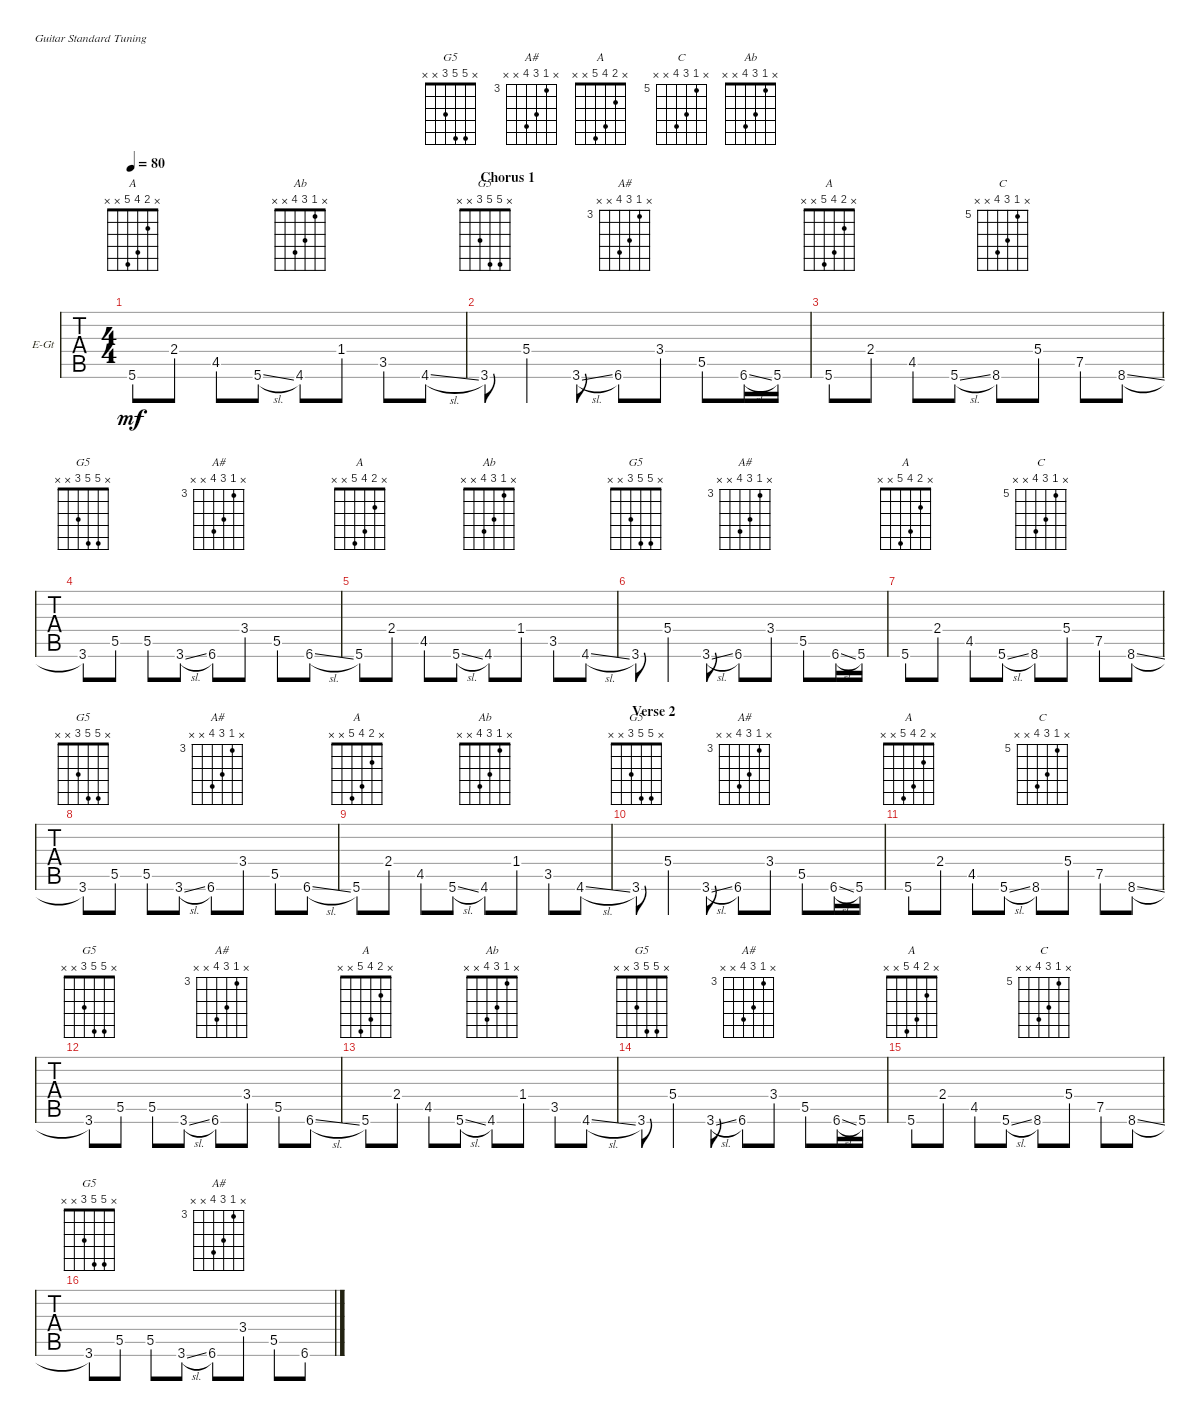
\defaultSystemsLayout 4
\bracketExtendMode groupsimilarinstruments
\firstSystemTrackNameOrientation horizontal
\otherSystemsTrackNameOrientation horizontal
\chordDiagramsInScore
\track ("Guitar I" "E-Gt") {instrument electricguitarclean}
\staff {tabs}
\tuning (E4 B3 G3 D3 A2 E2)
\chord ("G5" x 5 5 3 x x) {showfingering false}
\chord ("A#" x 3 5 6 x x) {firstfret 3 showfingering false}
\chord ("A" x 2 4 5 x x) {showfingering false}
\chord ("C" x 5 7 8 x x) {firstfret 5 showfingering false}
\chord ("Ab" x 1 3 4 x x) {showfingering false}
\ts (4 4)
\tempo 80
\clef f4
\scale
0.333333
\ks c
5.6.8{ch "A" lyrics (0 "") lyrics (1 "") lyrics (2 "") lyrics (3 "") lyrics (4 "") dy mf} 2.4.8{lyrics (0 "") lyrics (1 "") lyrics (2 "") lyrics (3 "") lyrics (4 "")} 4.5.8{lyrics (0 "") lyrics (1 "") lyrics (2 "") lyrics (3 "") lyrics (4 "")} 5.6{sl}.8{lyrics (0 "") lyrics (1 "") lyrics (2 "") lyrics (3 "") lyrics (4 "")} 4.6.8{ch "Ab" lyrics (0 "") lyrics (1 "") lyrics (2 "") lyrics (3 "") lyrics (4 "")} 1.4.8{lyrics (0 "") lyrics (1 "") lyrics (2 "") lyrics (3 "") lyrics (4 "")} 3.5.8{lyrics (0 "") lyrics (1 "") lyrics (2 "") lyrics (3 "") lyrics (4 "")} 4.6{sl}.8{lyrics (0 "") lyrics (1 "") lyrics (2 "") lyrics (3 "") lyrics (4 "")} |
\section ("" "Chorus 1")
\scale
0.333333 3.6.8{ch "G5" lyrics (0 "") lyrics (1 "") lyrics (2 "") lyrics (3 "") lyrics (4 "")} 5.4.4{lyrics (0 "") lyrics (1 "") lyrics (2 "") lyrics (3 "") lyrics (4 "")} 3.6{sl}.8{lyrics (0 "") lyrics (1 "") lyrics (2 "") lyrics (3 "") lyrics (4 "")} 6.6.8{ch "A#" lyrics (0 "") lyrics (1 "") lyrics (2 "") lyrics (3 "") lyrics (4 "")} 3.4.8{lyrics (0 "") lyrics (1 "") lyrics (2 "") lyrics (3 "") lyrics (4 "")} 5.5.8{lyrics (0 "") lyrics (1 "") lyrics (2 "") lyrics (3 "") lyrics (4 "")} 6.6{sl}.16{lyrics (0 "") lyrics (1 "") lyrics (2 "") lyrics (3 "") lyrics (4 "")} 5.6.16{lyrics (0 "") lyrics (1 "") lyrics (2 "") lyrics (3 "") lyrics (4 "")} |
\scale
0.333333 5.6.8{ch "A" lyrics (0 "") lyrics (1 "") lyrics (2 "") lyrics (3 "") lyrics (4 "")} 2.4.8{lyrics (0 "") lyrics (1 "") lyrics (2 "") lyrics (3 "") lyrics (4 "")} 4.5.8{lyrics (0 "") lyrics (1 "") lyrics (2 "") lyrics (3 "") lyrics (4 "")} 5.6{sl}.8{lyrics (0 "") lyrics (1 "") lyrics (2 "") lyrics (3 "") lyrics (4 "")} 8.6.8{ch "C" lyrics (0 "") lyrics (1 "") lyrics (2 "") lyrics (3 "") lyrics (4 "")} 5.4.8{lyrics (0 "") lyrics (1 "") lyrics (2 "") lyrics (3 "") lyrics (4 "")} 7.5.8{lyrics (0 "") lyrics (1 "") lyrics (2 "") lyrics (3 "") lyrics (4 "")} 8.6{sl}.8{lyrics (0 "") lyrics (1 "") lyrics (2 "") lyrics (3 "") lyrics (4 "")} |
\scale
0.333333 3.6.8{ch "G5" lyrics (0 "") lyrics (1 "") lyrics (2 "") lyrics (3 "") lyrics (4 "")} 5.5.8{lyrics (0 "") lyrics (1 "") lyrics (2 "") lyrics (3 "") lyrics (4 "")} 5.5.8{lyrics (0 "") lyrics (1 "") lyrics (2 "") lyrics (3 "") lyrics (4 "")} 3.6{sl}.8{lyrics (0 "") lyrics (1 "") lyrics (2 "") lyrics (3 "") lyrics (4 "")} 6.6.8{ch "A#" lyrics (0 "") lyrics (1 "") lyrics (2 "") lyrics (3 "") lyrics (4 "")} 3.4.8{lyrics (0 "") lyrics (1 "") lyrics (2 "") lyrics (3 "") lyrics (4 "")} 5.5.8{lyrics (0 "") lyrics (1 "") lyrics (2 "") lyrics (3 "") lyrics (4 "")} 6.6{sl}.8{lyrics (0 "") lyrics (1 "") lyrics (2 "") lyrics (3 "") lyrics (4 "")} |
\scale
0.333333 5.6.8{ch "A" lyrics (0 "") lyrics (1 "") lyrics (2 "") lyrics (3 "") lyrics (4 "")} 2.4.8{lyrics (0 "") lyrics (1 "") lyrics (2 "") lyrics (3 "") lyrics (4 "")} 4.5.8{lyrics (0 "") lyrics (1 "") lyrics (2 "") lyrics (3 "") lyrics (4 "")} 5.6{sl}.8{lyrics (0 "") lyrics (1 "") lyrics (2 "") lyrics (3 "") lyrics (4 "")} 4.6.8{ch "Ab"} 1.4.8 3.5.8 4.6{sl}.8 |
\scale
0.333333 3.6.8{ch "G5"} 5.4.4 3.6{sl}.8 6.6.8{ch "A#"} 3.4.8 5.5.8 6.6{sl}.16 5.6.16 |
\scale
0.333333 5.6.8{ch "A"} 2.4.8 4.5.8 5.6{sl}.8 8.6.8{ch "C"} 5.4.8 7.5.8 8.6{sl}.8 |
\scale
0.333333 3.6.8{ch "G5"} 5.5.8 5.5.8 3.6{sl}.8 6.6.8{ch "A#"} 3.4.8 5.5.8 6.6{sl}.8 |
\scale
0.333333 5.6.8{ch "A"} 2.4.8 4.5.8 5.6{sl}.8 4.6.8{ch "Ab"} 1.4.8 3.5.8 4.6{sl}.8 |
\section ("" "Verse 2")
\scale
0.333333 3.6.8{ch "G5"} 5.4.4 3.6{sl}.8 6.6.8{ch "A#"} 3.4.8 5.5.8 6.6{sl}.16 5.6.16 |
\scale
0.333333 5.6.8{ch "A"} 2.4.8 4.5.8 5.6{sl}.8 8.6.8{ch "C"} 5.4.8 7.5.8 8.6{sl}.8 |
\scale
0.333333 3.6.8{ch "G5"} 5.5.8 5.5.8 3.6{sl}.8 6.6.8{ch "A#"} 3.4.8 5.5.8 6.6{sl}.8 |
\scale
0.333333 5.6.8{ch "A"} 2.4.8 4.5.8 5.6{sl}.8 4.6.8{ch "Ab"} 1.4.8 3.5.8 4.6{sl}.8 |
\scale
0.333333 3.6.8{ch "G5"} 5.4.4 3.6{sl}.8 6.6.8{ch "A#"} 3.4.8 5.5.8 6.6{sl}.16 5.6.16 |
\scale
0.333333 5.6.8{ch "A"} 2.4.8 4.5.8 5.6{sl}.8 8.6.8{ch "C"} 5.4.8 7.5.8 8.6{sl}.8 |
\scale
0.333333 3.6.8{ch "G5"} 5.5.8 5.5.8 3.6{sl}.8 6.6.8{ch "A#"} 3.4.8 5.5.8 6.6{sl}.8
